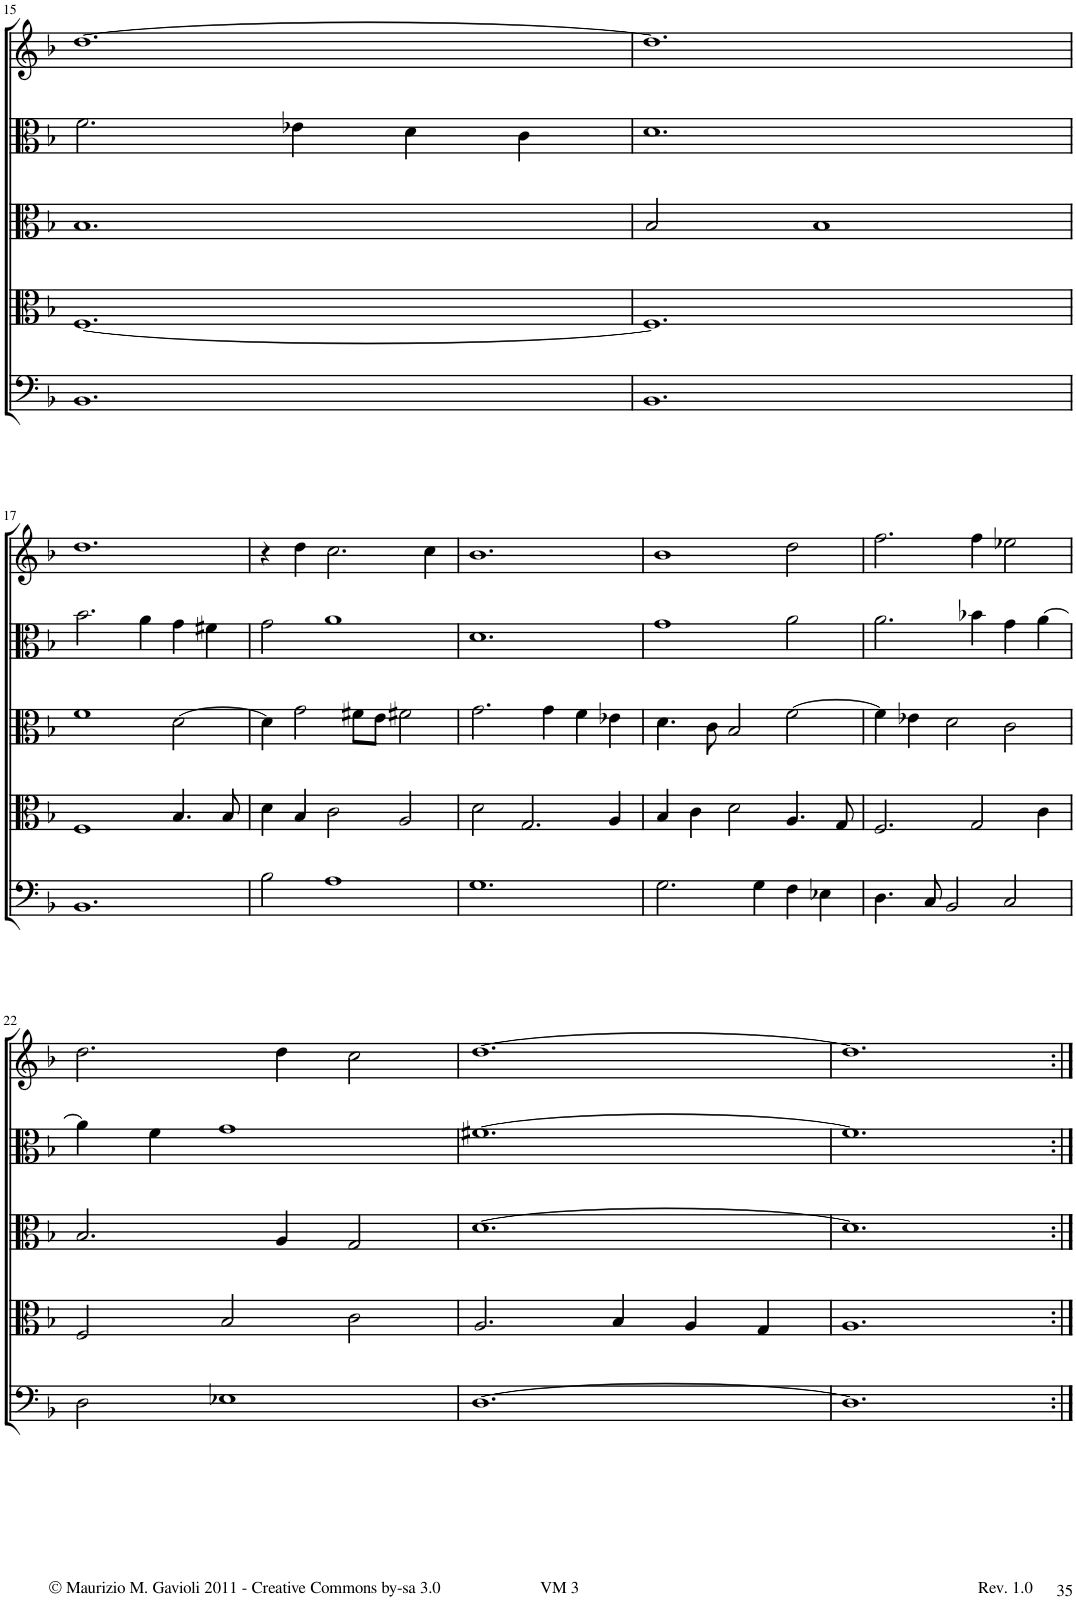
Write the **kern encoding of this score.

**kern	**kern	**kern	**kern	**kern
*part5	*part4	*part3	*part2	*part1
*staff5	*staff4	*staff3	*staff2	*staff1
*I"Trombone	*I"Trombone	*I"Trombone	*I"C Trumpet	*I"C Trumpet
*I'Trb	*I'Trb	*I'Trb	*I'Tpt	*I'Tpt
!!LO:PB:g=z
*clefF4	*clefC3	*clefC3	*clefC3	*clefG2
*k[b-]	*k[b-]	*k[b-]	*k[b-]	*k[b-]
*M3/2	*M3/2	*M3/2	*M3/2	*M3/2
=15	=15	=15	=15	=15
1.BB-	[1.F	1.B-	2.f\	[1.dd
.	.	.	4e-X\	.
.	.	.	4d\	.
.	.	.	4c\	.
=16	=16	=16	=16	=16
1.BB-	1.F]	2B-/	1.d	1.dd]
.	.	1B-	.	.
!!LO:LB:g=z
=17	=17	=17	=17	=17
1.BB-	1F	1f	2.b-\	1.dd
.	.	.	4a\	.
.	4.B-/	[2d\	4g\	.
.	.	.	4f#X\	.
.	8B-/	.	.	.
=18	=18	=18	=18	=18
2B-\	4d\	4d\]	2g\	4r
.	4B-/	2g\	.	4dd\
1A	2c\	.	1a	2.cc\
.	.	8f#X\L	.	.
.	.	8e\J	.	.
.	2A/	2f#X\	.	.
.	.	.	.	4cc\
=19	=19	=19	=19	=19
1.G	2d\	2.g\	1.d	1.b-
.	2.G/	.	.	.
.	.	4g\	.	.
.	.	4f\	.	.
.	4A/	4e-X\	.	.
=20	=20	=20	=20	=20
2.G\	4B-/	4.d\	1g	1b-
.	4c\	.	.	.
.	.	8c\	.	.
.	2d\	2B-/	.	.
4G\	.	.	.	.
4F\	4.A/	[2f\	2a\	2dd\
4E-X\	.	.	.	.
.	8G/	.	.	.
=21	=21	=21	=21	=21
4.D\	2.F/	4f\]	2.a\	2.ff\
.	.	4e-X\	.	.
8C/	.	.	.	.
2BB-/	.	2d\	.	.
.	2G/	.	4b-X\	4ff\
2C/	.	2c\	4g\	2ee-X\
.	4c\	.	[4a\	.
!!LO:LB:g=z
=22	=22	=22	=22	=22
2D\	2F/	2.B-/	4a\]	2.dd\
.	.	.	4f\	.
1E-X	2B-/	.	1g	.
.	.	4A/	.	4dd\
.	2c\	2G/	.	2cc\
=23	=23	=23	=23	=23
[1.D	2.A/	[1.d	[1.f#X	[1.dd
.	4B-/	.	.	.
.	4A/	.	.	.
.	4G/	.	.	.
=24	=24	=24	=24	=24
1.D]	1.A	1.d]	1.f#]	1.dd]
=:|!	=:|!	=:|!	=:|!	=:|!
*-	*-	*-	*-	*-
